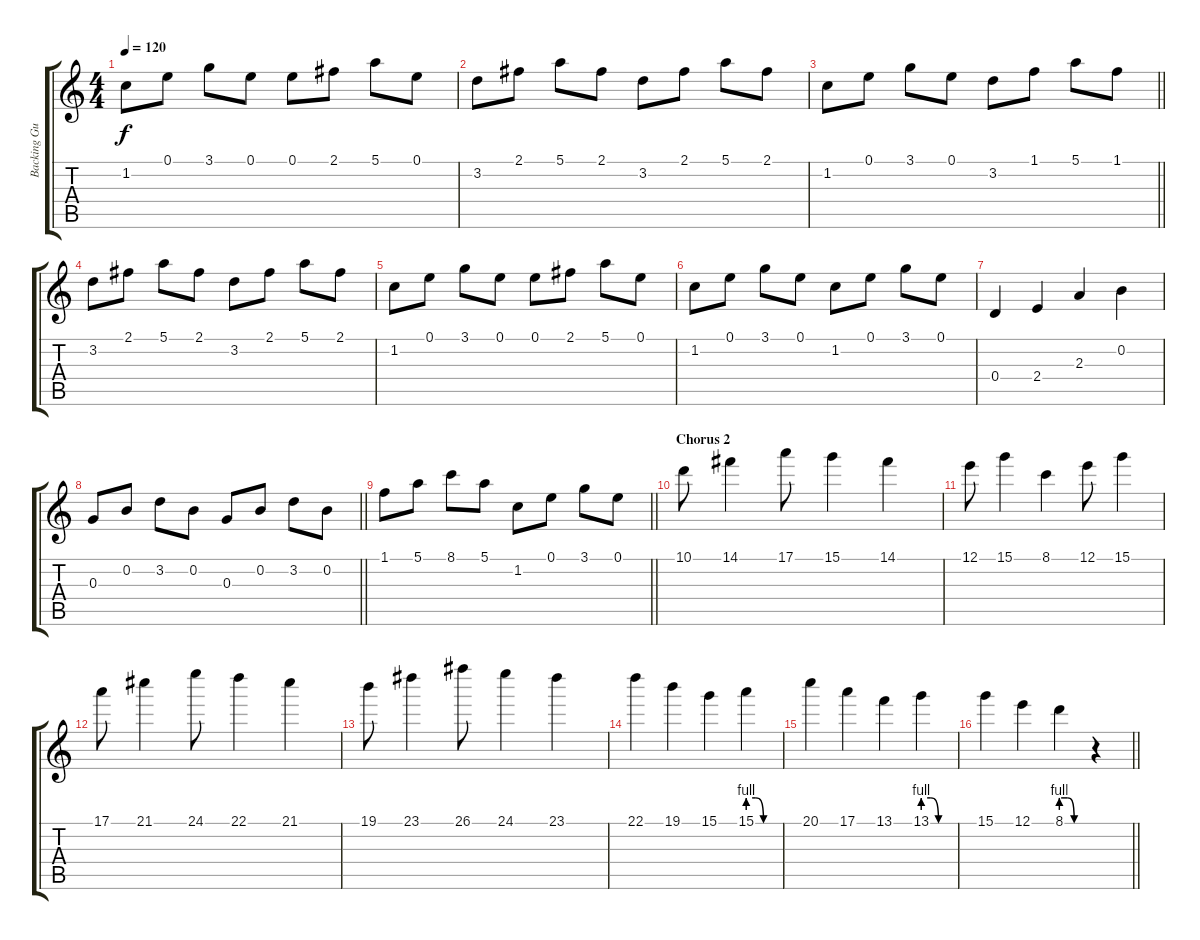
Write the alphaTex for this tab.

\track ("Backing Guitar" "Backing Gu") {instrument electricguitarjazz}
\staff {score tabs}
\tuning (E4 B3 G3 D3 A2 E2) {hide}
\ts (4 4)
\tempo 120
\clef g2
\ks c
1.2.8{dy f} 0.1.8 3.1.8 0.1.8 0.1.8 2.1.8 5.1.8 0.1.8 |
3.2.8 2.1.8 5.1.8 2.1.8 3.2.8 2.1.8 5.1.8 2.1.8 |
\barLineRight lightlight
1.2.8 0.1.8 3.1.8 0.1.8 3.2.8 1.1.8 5.1.8 1.1.8 |
3.2.8 2.1.8 5.1.8 2.1.8 3.2.8 2.1.8 5.1.8 2.1.8 |
1.2.8 0.1.8 3.1.8 0.1.8 0.1.8 2.1.8 5.1.8 0.1.8 |
1.2.8 0.1.8 3.1.8 0.1.8 1.2.8 0.1.8 3.1.8 0.1.8 |
0.4.4 2.4.4 2.3.4 0.2.4 |
\barLineRight lightlight
0.3.8 0.2.8 3.2.8 0.2.8 0.3.8 0.2.8 3.2.8 0.2.8 |
\barLineRight lightlight
1.1.8 5.1.8 8.1.8 5.1.8 1.2.8 0.1.8 3.1.8 0.1.8 |
\section ("" "Chorus 2")
10.1.8 14.1.4 17.1.8 15.1.4 14.1.4 |
12.1.8 15.1.4 8.1.4 12.1.8 15.1.4 |
17.1.8 21.1.4 24.1.8 22.1.4 21.1.4 |
19.1.8 23.1.4 26.1.8 24.1.4 23.1.4 |
22.1.4 19.1.4 15.1.4 15.1{be (custom 0 4 15 4 30 0 60 0)}.4 |
20.1.4 17.1.4 13.1.4 13.1{be (custom 0 4 15 4 30 0 60 0)}.4 |
\barLineRight lightlight
15.1.4 12.1.4 8.1{be (custom 0 4 15 4 30 0 60 0)}.4 r.4
